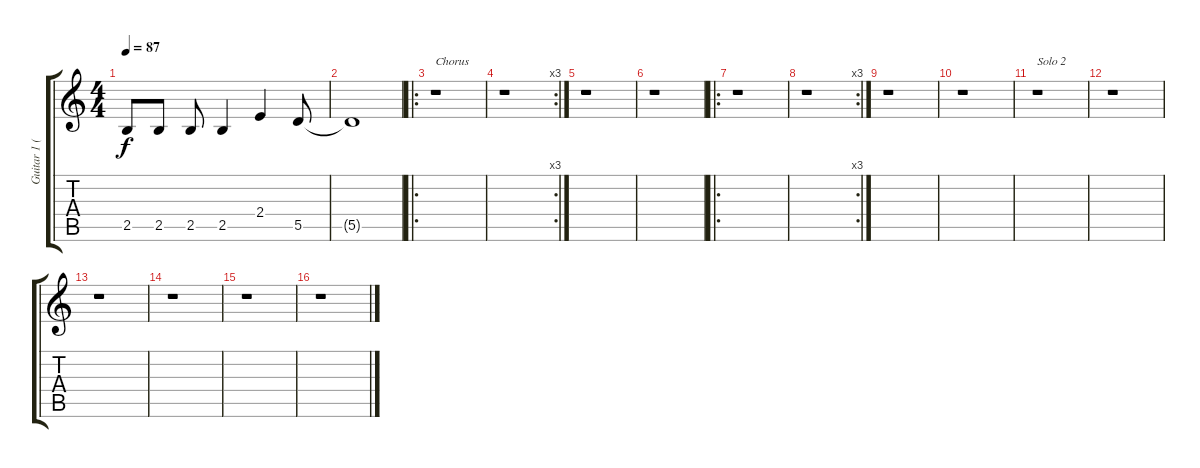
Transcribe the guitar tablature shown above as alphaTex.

\track ("Guitar 1 (clean)" "Guitar 1 (") {instrument electricguitarclean}
\staff {score tabs}
\tuning (E4 B3 G3 D3 A2 E2) {hide}
\ts (4 4)
\tempo 87
\clef g2
\ks c
2.5.8{dy f} 2.5.8 2.5.8 2.5.4 2.4.4 5.5.8 |
5.5{t}.1 |
\ro
r.1{txt "Chorus" volume 16} |
\rc 3
r.1 |
r.1 |
r.1 |
\ro
r.1 |
\rc 3
r.1 |
r.1 |
r.1 |
r.1{txt "Solo 2"} |
r.1 |
r.1 |
r.1 |
r.1 |
r.1
